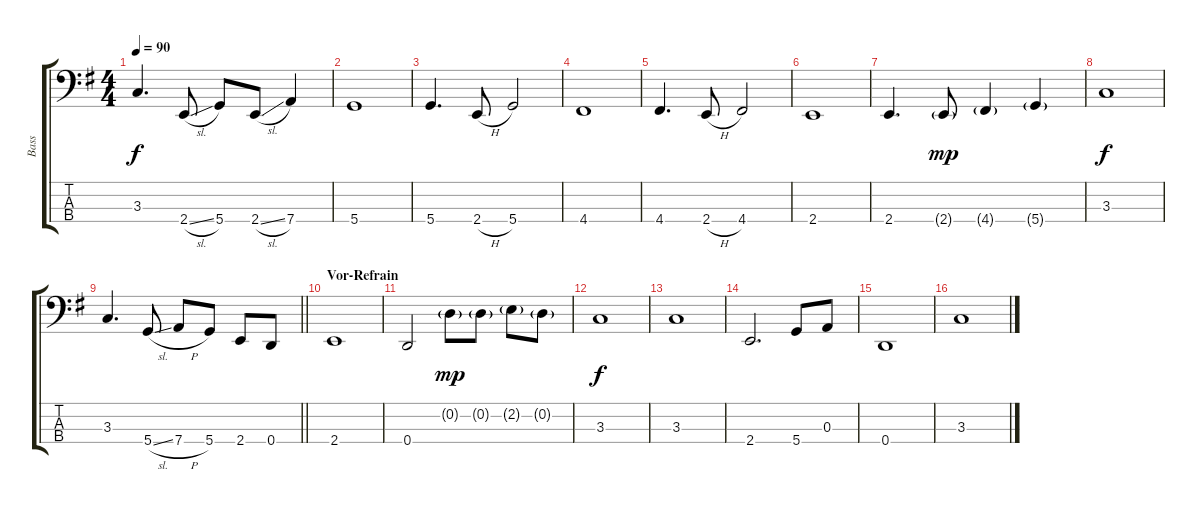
\track ("Bass" "Bass") {instrument electricbassfinger}
\staff {score tabs}
\tuning (G2 D2 A1 D1) {hide}
\ts (4 4)
\tempo 90
\clef f4
\ks g
3.3.4{d dy f} 2.4{sl}.8 5.4.8 2.4{sl}.8 7.4.4 |
5.4.1 |
5.4.4{d} 2.4{h}.8 5.4.2 |
4.4.1 |
4.4.4{d} 2.4{h}.8 4.4.2 |
2.4.1 |
2.4.4{d} 2.4{g}.8{dy mp} 4.4{g}.4 5.4{g}.4 |
3.3.1{dy f} |
\barLineRight lightlight
3.3.4{d} 5.4{sl}.8 7.4{h}.8 5.4.8 2.4.8 0.4.8 |
\section ("" "Vor-Refrain")
2.4.1 |
0.4.2 0.2{g}.8{dy mp} 0.2{g}.8 2.2{g}.8 0.2{g}.8 |
3.3.1{dy f} |
3.3.1 |
2.4.2{d} 5.4.8 0.3.8 |
0.4.1 |
3.3.1
